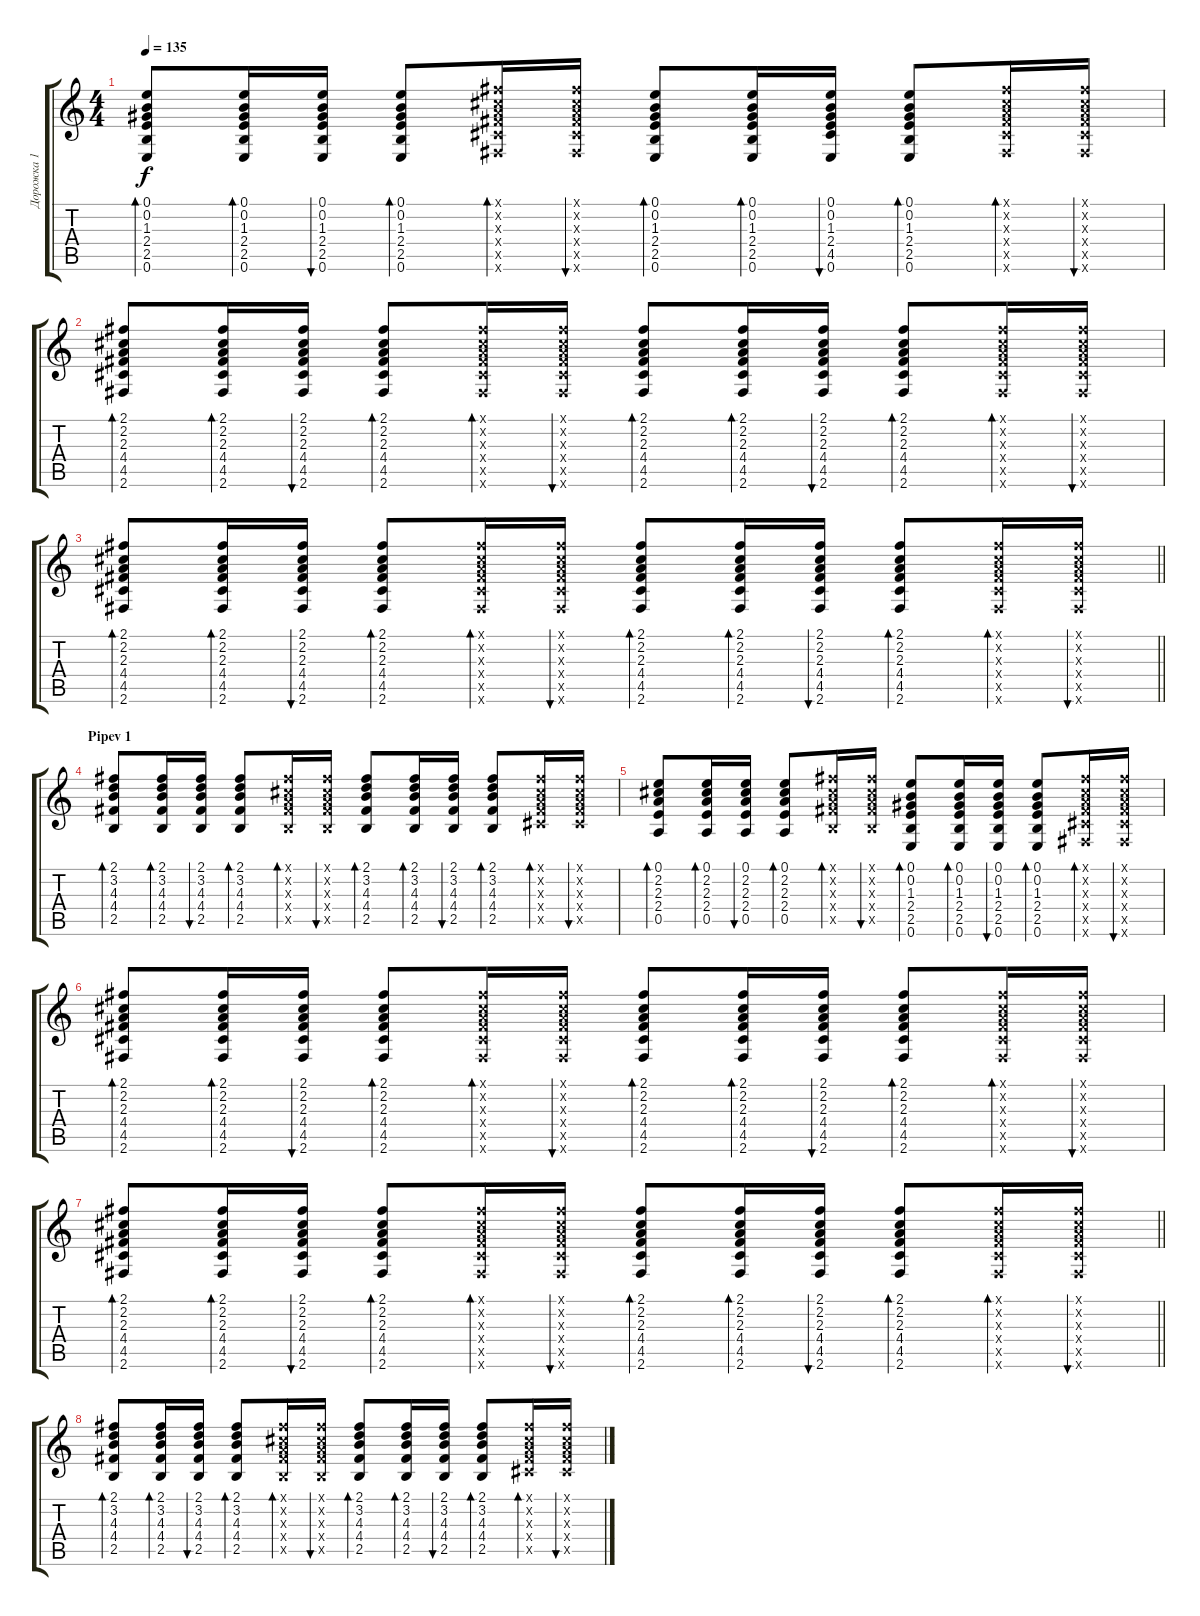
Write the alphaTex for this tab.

\track ("Дорожка 1" "Дорожка 1") {instrument acousticguitarsteel}
\staff {score tabs}
\tuning (E4 B3 G3 D3 A2 E2) {hide}
\ts (4 4)
\tempo 135
\clef g2
\ks c
(0.1 0.2 1.3 2.4 2.5 0.6).8{bd 60 dy f} (0.1 0.2 1.3 2.4 2.5 0.6).16{bd 60} (0.1 0.2 1.3 2.4 2.5 0.6).16{bu 60} (0.1 0.2 1.3 2.4 2.5 0.6).8{bd 60} (2.1{x} 2.2{x} 2.3{x} 4.4{x} 4.5{x} 2.6{x}).16{bd 60} (2.1{x} 2.2{x} 2.3{x} 4.4{x} 4.5{x} 2.6{x}).16{bu 60} (0.1 0.2 1.3 2.4 2.5 0.6).8{bd 60} (0.1 0.2 1.3 2.4 2.5 0.6).16{bd 60} (0.1 0.2 1.3 2.4 4.5 0.6).16{bu 60} (0.1 0.2 1.3 2.4 2.5 0.6).8{bd 60} (2.1{x} 2.2{x} 2.3{x} 4.4{x} 4.5{x} 2.6{x}).16{bd 60} (2.1{x} 2.2{x} 2.3{x} 4.4{x} 4.5{x} 2.6{x}).16{bu 60} |
(2.1 2.2 2.3 4.4 4.5 2.6).8{bd 60} (2.1 2.2 2.3 4.4 4.5 2.6).16{bd 60} (2.1 2.2 2.3 4.4 4.5 2.6).16{bu 60} (2.1 2.2 2.3 4.4 4.5 2.6).8{bd 60} (2.1{x} 2.2{x} 2.3{x} 4.4{x} 4.5{x} 2.6{x}).16{bd 60} (2.1{x} 2.2{x} 2.3{x} 4.4{x} 4.5{x} 2.6{x}).16{bu 60} (2.1 2.2 2.3 4.4 4.5 2.6).8{bd 60} (2.1 2.2 2.3 4.4 4.5 2.6).16{bd 60} (2.1 2.2 2.3 4.4 4.5 2.6).16{bu 60} (2.1 2.2 2.3 4.4 4.5 2.6).8{bd 60} (2.1{x} 2.2{x} 2.3{x} 4.4{x} 4.5{x} 2.6{x}).16{bd 60} (2.1{x} 2.2{x} 2.3{x} 4.4{x} 4.5{x} 2.6{x}).16{bu 60} |
\barLineRight lightlight
(2.1 2.2 2.3 4.4 4.5 2.6).8{bd 60} (2.1 2.2 2.3 4.4 4.5 2.6).16{bd 60} (2.1 2.2 2.3 4.4 4.5 2.6).16{bu 60} (2.1 2.2 2.3 4.4 4.5 2.6).8{bd 60} (2.1{x} 2.2{x} 2.3{x} 4.4{x} 4.5{x} 2.6{x}).16{bd 60} (2.1{x} 2.2{x} 2.3{x} 4.4{x} 4.5{x} 2.6{x}).16{bu 60} (2.1 2.2 2.3 4.4 4.5 2.6).8{bd 60} (2.1 2.2 2.3 4.4 4.5 2.6).16{bd 60} (2.1 2.2 2.3 4.4 4.5 2.6).16{bu 60} (2.1 2.2 2.3 4.4 4.5 2.6).8{bd 60} (2.1{x} 2.2{x} 2.3{x} 4.4{x} 4.5{x} 2.6{x}).16{bd 60} (2.1{x} 2.2{x} 2.3{x} 4.4{x} 4.5{x} 2.6{x}).16{bu 60} |
\section ("" "Pipev 1")
(2.1 3.2 4.3 4.4 2.5).8{bd 60} (2.1 3.2 4.3 4.4 2.5).16{bd 60} (2.1 3.2 4.3 4.4 2.5).16{bu 60} (2.1 3.2 4.3 4.4 2.5).8{bd 60} (2.1{x} 2.2{x} 2.3{x} 4.4{x} 2.5{x}).16{bd 60} (2.1{x} 2.2{x} 2.3{x} 4.4{x} 2.5{x}).16{bu 60} (2.1 3.2 4.3 4.4 2.5).8{bd 60} (2.1 3.2 4.3 4.4 2.5).16{bd 60} (2.1 3.2 4.3 4.4 2.5).16{bu 60} (2.1 3.2 4.3 4.4 2.5).8{bd 60} (2.1{x} 2.2{x} 2.3{x} 4.4{x} 4.5{x}).16{bd 60} (2.1{x} 2.2{x} 2.3{x} 4.4{x} 4.5{x}).16{bu 60} |
(0.1 2.2 2.3 2.4 0.5).8{bd 60} (0.1 2.2 2.3 2.4 0.5).16{bd 60} (0.1 2.2 2.3 2.4 0.5).16{bu 60} (0.1 2.2 2.3 2.4 0.5).8{bd 60} (2.1{x} 2.2{x} 2.3{x} 4.4{x} 2.5{x}).16{bd 60} (2.1{x} 2.2{x} 2.3{x} 4.4{x} 2.5{x}).16{bu 60} (0.1 0.2 1.3 2.4 2.5 0.6).8{bd 60} (0.1 0.2 1.3 2.4 2.5 0.6).16{bd 60} (0.1 0.2 1.3 2.4 2.5 0.6).16{bu 60} (0.1 0.2 1.3 2.4 2.5 0.6).8{bd 60} (2.1{x} 2.2{x} 2.3{x} 4.4{x} 4.5{x} 2.6{x}).16{bd 60} (2.1{x} 2.2{x} 2.3{x} 4.4{x} 4.5{x} 2.6{x}).16{bu 60} |
(2.1 2.2 2.3 4.4 4.5 2.6).8{bd 60} (2.1 2.2 2.3 4.4 4.5 2.6).16{bd 60} (2.1 2.2 2.3 4.4 4.5 2.6).16{bu 60} (2.1 2.2 2.3 4.4 4.5 2.6).8{bd 60} (2.1{x} 2.2{x} 2.3{x} 4.4{x} 4.5{x} 2.6{x}).16{bd 60} (2.1{x} 2.2{x} 2.3{x} 4.4{x} 4.5{x} 2.6{x}).16{bu 60} (2.1 2.2 2.3 4.4 4.5 2.6).8{bd 60} (2.1 2.2 2.3 4.4 4.5 2.6).16{bd 60} (2.1 2.2 2.3 4.4 4.5 2.6).16{bu 60} (2.1 2.2 2.3 4.4 4.5 2.6).8{bd 60} (2.1{x} 2.2{x} 2.3{x} 4.4{x} 4.5{x} 2.6{x}).16{bd 60} (2.1{x} 2.2{x} 2.3{x} 4.4{x} 4.5{x} 2.6{x}).16{bu 60} |
\barLineRight lightlight
(2.1 2.2 2.3 4.4 4.5 2.6).8{bd 60} (2.1 2.2 2.3 4.4 4.5 2.6).16{bd 60} (2.1 2.2 2.3 4.4 4.5 2.6).16{bu 60} (2.1 2.2 2.3 4.4 4.5 2.6).8{bd 60} (2.1{x} 2.2{x} 2.3{x} 4.4{x} 4.5{x} 2.6{x}).16{bd 60} (2.1{x} 2.2{x} 2.3{x} 4.4{x} 4.5{x} 2.6{x}).16{bu 60} (2.1 2.2 2.3 4.4 4.5 2.6).8{bd 60} (2.1 2.2 2.3 4.4 4.5 2.6).16{bd 60} (2.1 2.2 2.3 4.4 4.5 2.6).16{bu 60} (2.1 2.2 2.3 4.4 4.5 2.6).8{bd 60} (2.1{x} 2.2{x} 2.3{x} 4.4{x} 4.5{x} 2.6{x}).16{bd 60} (2.1{x} 2.2{x} 2.3{x} 4.4{x} 4.5{x} 2.6{x}).16{bu 60} |
(2.1 3.2 4.3 4.4 2.5).8{bd 60} (2.1 3.2 4.3 4.4 2.5).16{bd 60} (2.1 3.2 4.3 4.4 2.5).16{bu 60} (2.1 3.2 4.3 4.4 2.5).8{bd 60} (2.1{x} 2.2{x} 2.3{x} 4.4{x} 2.5{x}).16{bd 60} (2.1{x} 2.2{x} 2.3{x} 4.4{x} 2.5{x}).16{bu 60} (2.1 3.2 4.3 4.4 2.5).8{bd 60} (2.1 3.2 4.3 4.4 2.5).16{bd 60} (2.1 3.2 4.3 4.4 2.5).16{bu 60} (2.1 3.2 4.3 4.4 2.5).8{bd 60} (2.1{x} 2.2{x} 2.3{x} 4.4{x} 4.5{x}).16{bd 60} (2.1{x} 2.2{x} 2.3{x} 4.4{x} 4.5{x}).16{bu 60}
